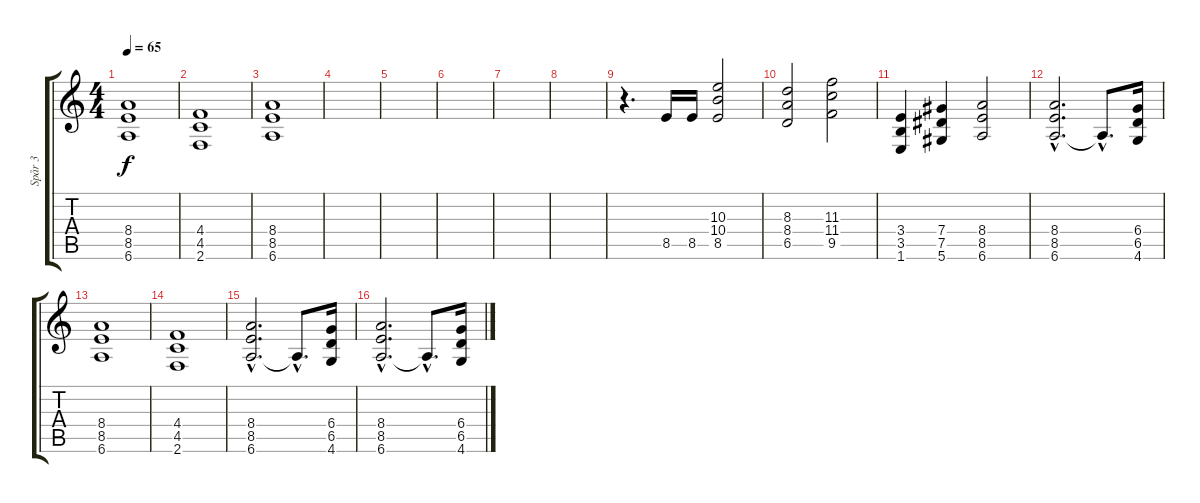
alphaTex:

\track ("Spår 3" "Spår 3") {instrument distortionguitar}
\staff {score tabs}
\tuning (Eb4 Bb3 Gb3 Db3 Ab2 Eb2) {hide}
\ts (4 4)
\tempo 65
\clef g2
\ks c
(8.4 8.5 6.6).1{dy f} |
(4.4 4.5 2.6).1 |
(8.4 8.5 6.6).1 |
|
|
|
|
|
r.4{d} 8.5.16 8.5.16 (10.3 10.4 8.5).2 |
(8.3 8.4 6.5).2 (11.3 11.4 9.5).2 |
(3.4 3.5 1.6).4 (7.4 7.5 5.6).4 (8.4 8.5 6.6).2 |
(8.4{hac} 8.5{hac} 6.6{hac}).2{d} 6.6{hac t}.8{d} (6.4 6.5 4.6).16 |
(8.4 8.5 6.6).1 |
(4.4 4.5 2.6).1 |
(8.4{hac} 8.5{hac} 6.6{hac}).2{d} 6.6{hac t}.8{d} (6.4 6.5 4.6).16 |
(8.4{hac} 8.5{hac} 6.6{hac}).2{d} 6.6{hac t}.8{d} (6.4 6.5 4.6).16
